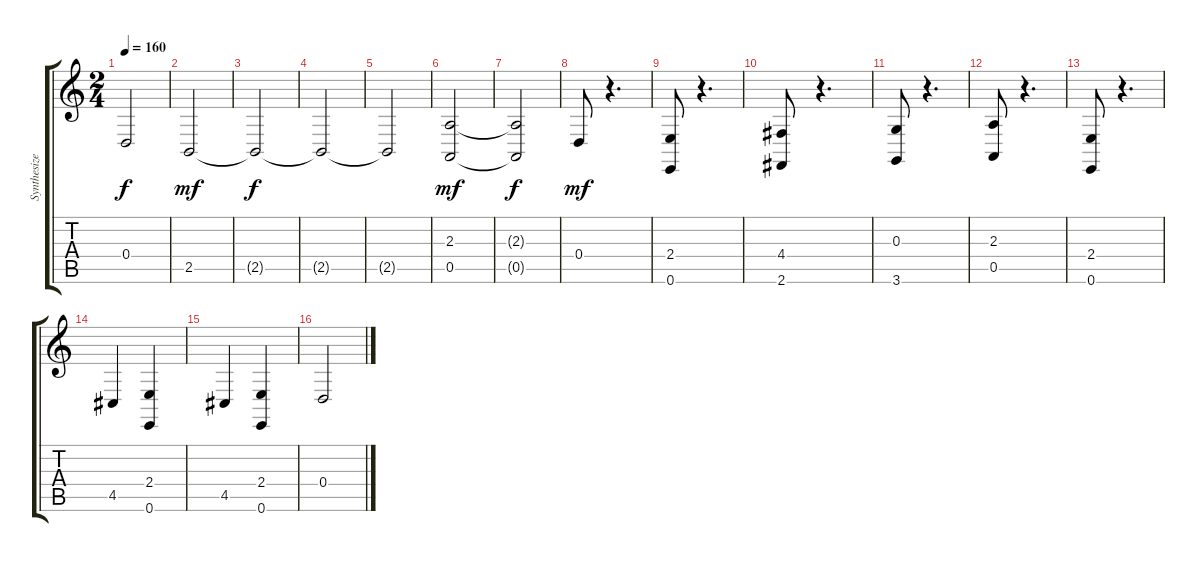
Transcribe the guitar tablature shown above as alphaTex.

\track ("Synthesizer(brass)" "Synthesize") {instrument oboe}
\staff {score tabs}
\tuning (E4 B3 G3 D3 A2 E2) {hide}
\ts (2 4)
\tempo 160
\clef g2
\ks c
0.4{t}.2{dy f} |
2.5.2{dy mf} |
2.5{t}.2{dy f} |
2.5{t}.2 |
2.5{t}.2 |
(2.3 0.5).2{dy mf volume 11} |
(2.3{t} 0.5{t}).2{dy f} |
0.4.8{dy mf} r.4{d} |
(2.4 0.6).8 r.4{d} |
(4.4 2.6).8 r.4{d} |
(0.3 3.6).8 r.4{d} |
(2.3 0.5).8 r.4{d} |
(2.4 0.6).8 r.4{d} |
4.5.4 (2.4 0.6).4 |
4.5.4 (2.4 0.6).4 |
0.4.2
